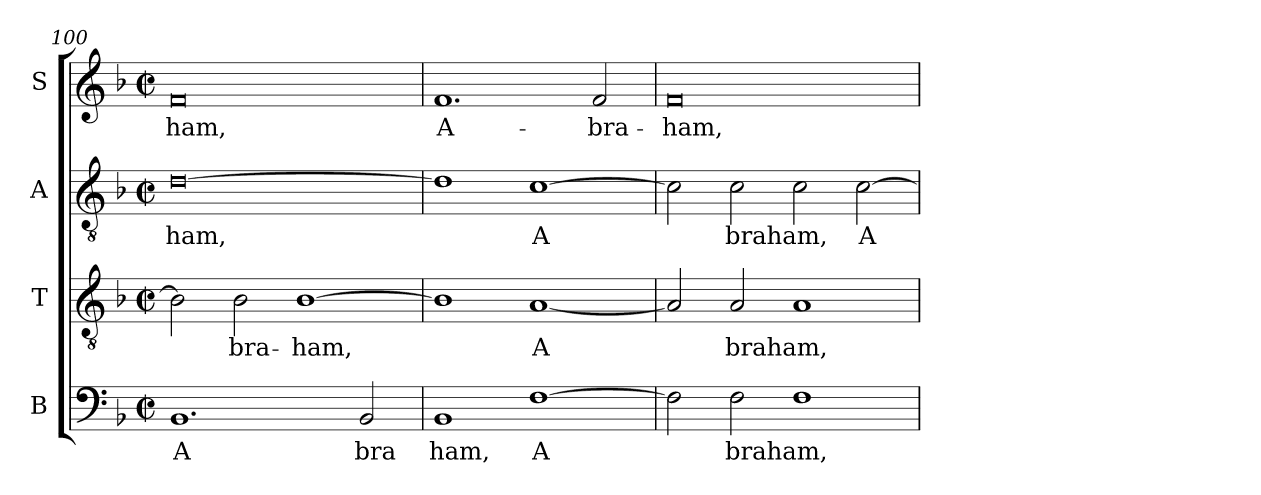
**kern	**text	**kern	**text	**kern	**text	**kern	**text
*part4	*part4	*part3	*part3	*part2	*part2	*part1	*part1
*staff4	*staff4	*staff3	*staff3	*staff2	*staff2	*staff1	*staff1
*I"B	*	*I"T	*	*I"A	*	*I"S	*
*I'B	*	*I'T	*	*I'A	*	*I'S	*
*clefF4	*	*clefGv2	*	*clefGv2	*	*clefG2	*
*k[b-]	*	*k[b-]	*	*k[b-]	*	*k[b-]	*
*F:	*	*F:	*	*F:	*	*F:	*
*M2/2	*	*M2/2	*	*M2/2	*	*M2/2	*
*met(c|)	*	*met(c|)	*	*met(c|)	*	*met(c|)	*
=100	=100	=100	=100	=100	=100	=100	=100
!	!LO:LY:b:cj	!	!LO:LY:b:cj	!	!LO:LY:b:cj	!	!LO:LY:b:cj
1.BB-	A	2B-\]	--	[>0d	ham,	0f	-ham,
!	!	!	!LO:LY:b:cj	!	!	!	!
.	.	2B-\	-bra-	.	.	.	.
!	!	!	!LO:LY:b:cj	!	!	!	!
.	.	[>1B-	-ham,	.	.	.	.
!	!LO:LY:b:cj	!	!	!	!	!	!
2BB-/	bra	.	.	.	.	.	.
=101	=101	=101	=101	=101	=101	=101	=101
!	!LO:LY:b:cj	!	!LO:LY:b:cj	!	!LO:LY:b:cj	!	!LO:LY:b:cj
1BB-	ham,	1B-]	.	1d]	.	1.f	A-
!	!LO:LY:b:cj	!	!LO:LY:b:cj	!	!LO:LY:b:cj	!	!
[>1F	A	[<1A	A-	[>1c	A	.	.
!	!	!	!	!	!	!	!LO:LY:b:cj
.	.	.	.	.	.	2f/	-bra-
=102	=102	=102	=102	=102	=102	=102	=102
!	!LO:LY:b:cj	!	!LO:LY:b:cj	!	!LO:LY:b:cj	!	!LO:LY:b:cj
2F\]	.	2A/]	--	2c\]	.	0f	-ham,
!	!LO:LY:b:cj	!	!LO:LY:b:cj	!	!LO:LY:b:cj	!	!
2F\	braham,	2A/	-braham,	2c\	braham,	.	.
!	!LO:LY:b:cj	!	!LO:LY:b:cj	!	!LO:LY:b:cj	!	!
1F	.	1A	.	2c\	.	.	.
!	!	!	!	!	!LO:LY:b:cj	!	!
.	.	.	.	[<2c\	A	.	.
=	=	=	=	=	=	=	=
*-	*-	*-	*-	*-	*-	*-	*-
